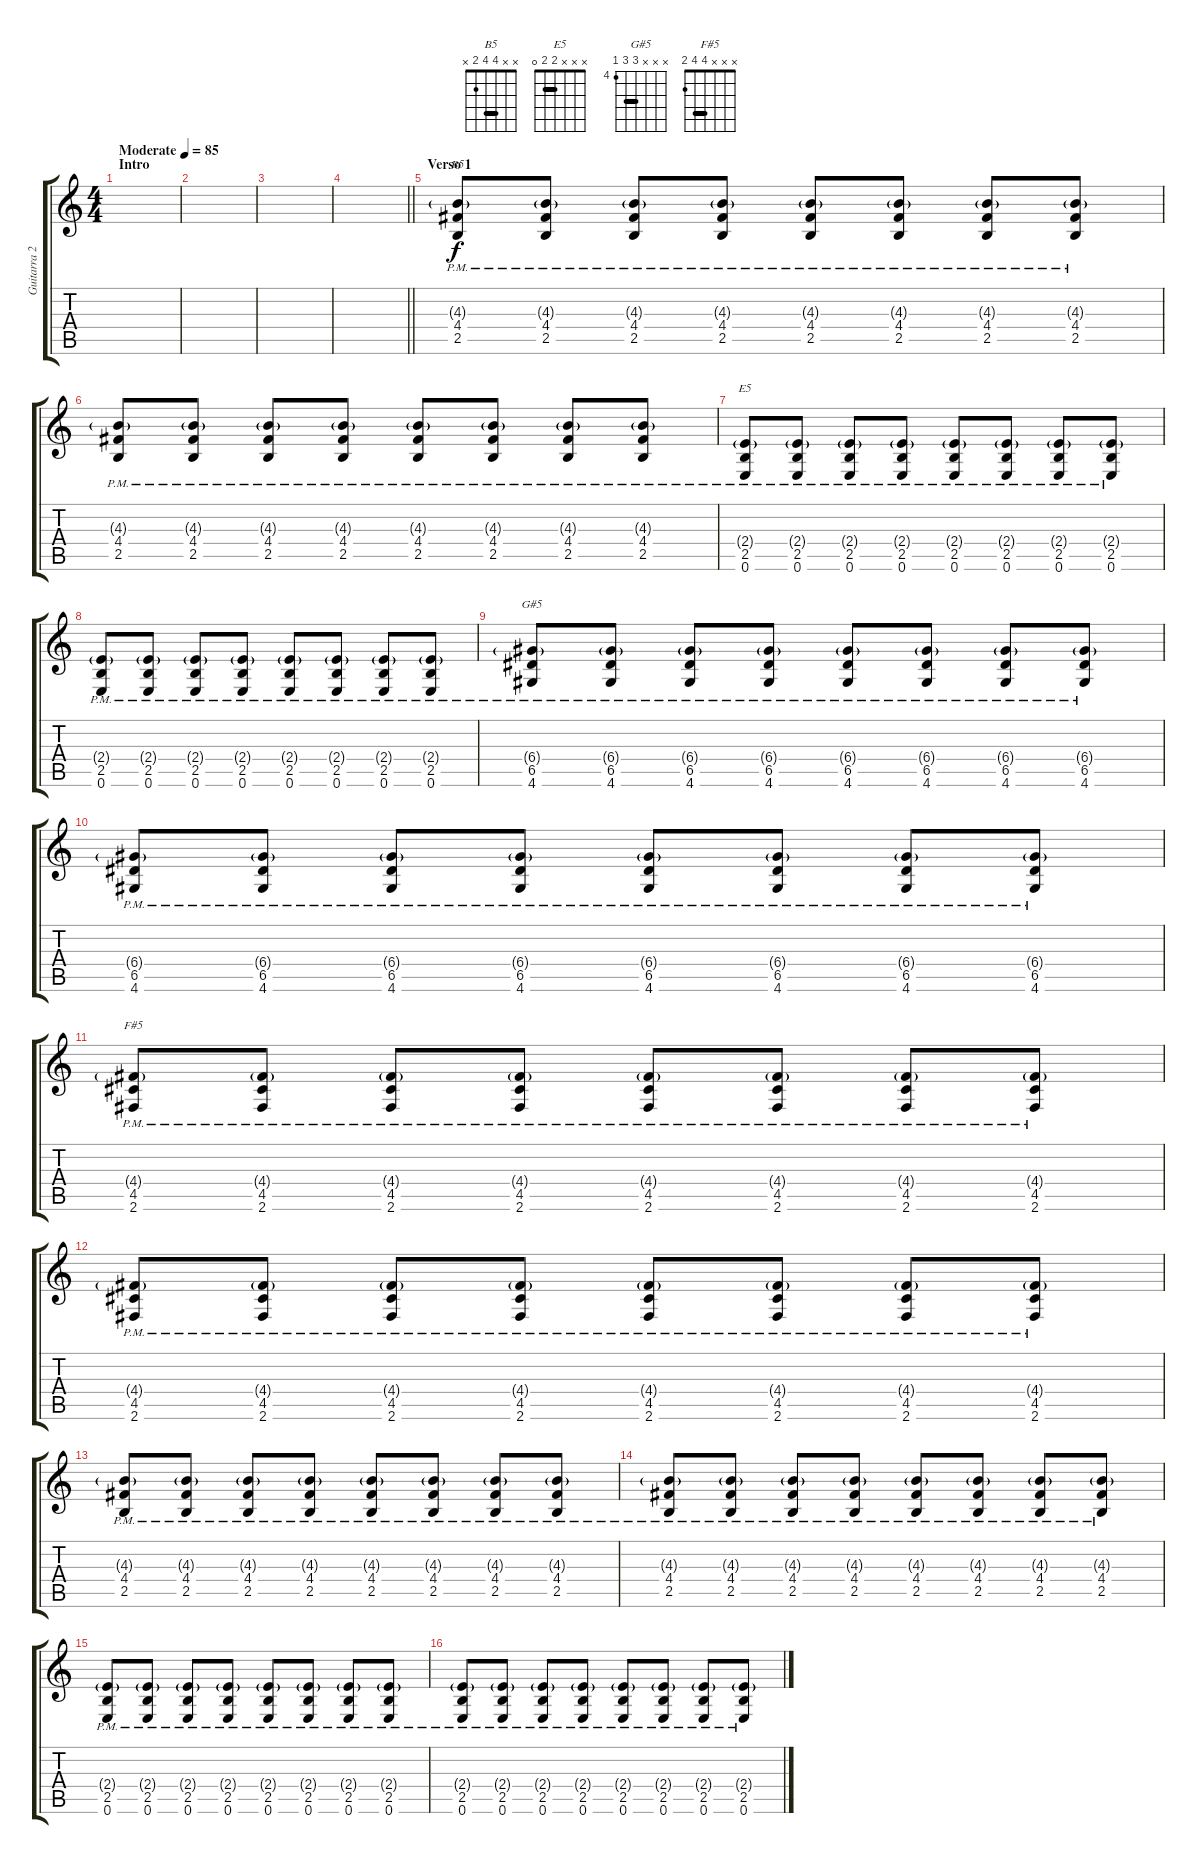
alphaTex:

\track ("Guitarra 2" "Guitarra 2") {instrument distortionguitar}
\staff {score tabs}
\tuning (E4 B3 G3 D3 A2 E2) {hide}
\chord ("B5" x x 4 4 2 x) {barre 4}
\chord ("E5" x x x 2 2 0) {barre 2}
\chord ("G#5" x x x 6 6 4) {firstfret 4 barre 6}
\chord ("F#5" x x x 4 4 2) {barre 4}
\ts (4 4)
\section ("" "Intro")
\tempo (85 "Moderate")
\clef g2
\ks c
|
|
|
\barLineRight lightlight
|
\section ("" "Verso 1")
(4.3{g pm} 4.4{pm} 2.5{pm}).8{ch "B5"} (4.3{g pm} 4.4{pm} 2.5{pm}).8 (4.3{g pm} 4.4{pm} 2.5{pm}).8 (4.3{g pm} 4.4{pm} 2.5{pm}).8 (4.3{g pm} 4.4{pm} 2.5{pm}).8 (4.3{g pm} 4.4{pm} 2.5{pm}).8 (4.3{g pm} 4.4{pm} 2.5{pm}).8 (4.3{g pm} 4.4{pm} 2.5{pm}).8 |
(4.3{g pm} 4.4{pm} 2.5{pm}).8 (4.3{g pm} 4.4{pm} 2.5{pm}).8 (4.3{g pm} 4.4{pm} 2.5{pm}).8 (4.3{g pm} 4.4{pm} 2.5{pm}).8 (4.3{g pm} 4.4{pm} 2.5{pm}).8 (4.3{g pm} 4.4{pm} 2.5{pm}).8 (4.3{g pm} 4.4{pm} 2.5{pm}).8 (4.3{g pm} 4.4{pm} 2.5{pm}).8 |
(2.4{g pm} 2.5{pm} 0.6{pm}).8{ch "E5"} (2.4{g pm} 2.5{pm} 0.6{pm}).8 (2.4{g pm} 2.5{pm} 0.6{pm}).8 (2.4{g pm} 2.5{pm} 0.6{pm}).8 (2.4{g pm} 2.5{pm} 0.6{pm}).8 (2.4{g pm} 2.5{pm} 0.6{pm}).8 (2.4{g pm} 2.5{pm} 0.6{pm}).8 (2.4{g pm} 2.5{pm} 0.6{pm}).8 |
(2.4{g pm} 2.5{pm} 0.6{pm}).8 (2.4{g pm} 2.5{pm} 0.6{pm}).8 (2.4{g pm} 2.5{pm} 0.6{pm}).8 (2.4{g pm} 2.5{pm} 0.6{pm}).8 (2.4{g pm} 2.5{pm} 0.6{pm}).8 (2.4{g pm} 2.5{pm} 0.6{pm}).8 (2.4{g pm} 2.5{pm} 0.6{pm}).8 (2.4{g pm} 2.5{pm} 0.6{pm}).8 |
(6.4{g pm} 6.5{pm} 4.6{pm}).8{ch "G#5"} (6.4{g pm} 6.5{pm} 4.6{pm}).8 (6.4{g pm} 6.5{pm} 4.6{pm}).8 (6.4{g pm} 6.5{pm} 4.6{pm}).8 (6.4{g pm} 6.5{pm} 4.6{pm}).8 (6.4{g pm} 6.5{pm} 4.6{pm}).8 (6.4{g pm} 6.5{pm} 4.6{pm}).8 (6.4{g pm} 6.5{pm} 4.6{pm}).8 |
(6.4{g pm} 6.5{pm} 4.6{pm}).8 (6.4{g pm} 6.5{pm} 4.6{pm}).8 (6.4{g pm} 6.5{pm} 4.6{pm}).8 (6.4{g pm} 6.5{pm} 4.6{pm}).8 (6.4{g pm} 6.5{pm} 4.6{pm}).8 (6.4{g pm} 6.5{pm} 4.6{pm}).8 (6.4{g pm} 6.5{pm} 4.6{pm}).8 (6.4{g pm} 6.5{pm} 4.6{pm}).8 |
(4.4{g pm} 4.5{pm} 2.6{pm}).8{ch "F#5"} (4.4{g pm} 4.5{pm} 2.6{pm}).8 (4.4{g pm} 4.5{pm} 2.6{pm}).8 (4.4{g pm} 4.5{pm} 2.6{pm}).8 (4.4{g pm} 4.5{pm} 2.6{pm}).8 (4.4{g pm} 4.5{pm} 2.6{pm}).8 (4.4{g pm} 4.5{pm} 2.6{pm}).8 (4.4{g pm} 4.5{pm} 2.6{pm}).8 |
(4.4{g pm} 4.5{pm} 2.6{pm}).8 (4.4{g pm} 4.5{pm} 2.6{pm}).8 (4.4{g pm} 4.5{pm} 2.6{pm}).8 (4.4{g pm} 4.5{pm} 2.6{pm}).8 (4.4{g pm} 4.5{pm} 2.6{pm}).8 (4.4{g pm} 4.5{pm} 2.6{pm}).8 (4.4{g pm} 4.5{pm} 2.6{pm}).8 (4.4{g pm} 4.5{pm} 2.6{pm}).8 |
(4.3{g pm} 4.4{pm} 2.5{pm}).8 (4.3{g pm} 4.4{pm} 2.5{pm}).8 (4.3{g pm} 4.4{pm} 2.5{pm}).8 (4.3{g pm} 4.4{pm} 2.5{pm}).8 (4.3{g pm} 4.4{pm} 2.5{pm}).8 (4.3{g pm} 4.4{pm} 2.5{pm}).8 (4.3{g pm} 4.4{pm} 2.5{pm}).8 (4.3{g pm} 4.4{pm} 2.5{pm}).8 |
(4.3{g pm} 4.4{pm} 2.5{pm}).8 (4.3{g pm} 4.4{pm} 2.5{pm}).8 (4.3{g pm} 4.4{pm} 2.5{pm}).8 (4.3{g pm} 4.4{pm} 2.5{pm}).8 (4.3{g pm} 4.4{pm} 2.5{pm}).8 (4.3{g pm} 4.4{pm} 2.5{pm}).8 (4.3{g pm} 4.4{pm} 2.5{pm}).8 (4.3{g pm} 4.4{pm} 2.5{pm}).8 |
(2.4{g pm} 2.5{pm} 0.6{pm}).8 (2.4{g pm} 2.5{pm} 0.6{pm}).8 (2.4{g pm} 2.5{pm} 0.6{pm}).8 (2.4{g pm} 2.5{pm} 0.6{pm}).8 (2.4{g pm} 2.5{pm} 0.6{pm}).8 (2.4{g pm} 2.5{pm} 0.6{pm}).8 (2.4{g pm} 2.5{pm} 0.6{pm}).8 (2.4{g pm} 2.5{pm} 0.6{pm}).8 |
(2.4{g pm} 2.5{pm} 0.6{pm}).8 (2.4{g pm} 2.5{pm} 0.6{pm}).8 (2.4{g pm} 2.5{pm} 0.6{pm}).8 (2.4{g pm} 2.5{pm} 0.6{pm}).8 (2.4{g pm} 2.5{pm} 0.6{pm}).8 (2.4{g pm} 2.5{pm} 0.6{pm}).8 (2.4{g pm} 2.5{pm} 0.6{pm}).8 (2.4{g pm} 2.5{pm} 0.6{pm}).8
